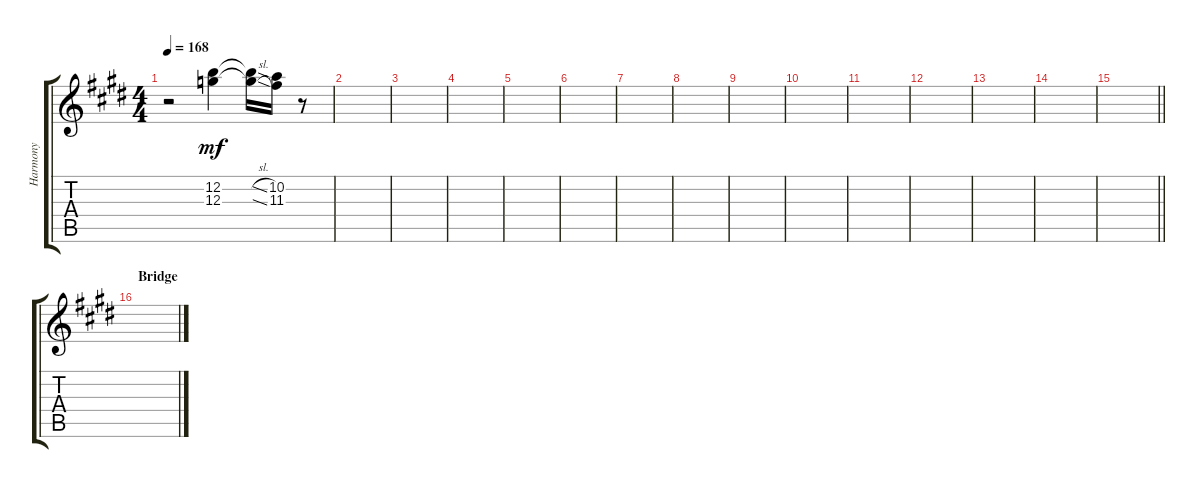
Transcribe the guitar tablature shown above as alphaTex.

\track ("Harmony" "Harmony") {instrument overdrivenguitar}
\staff {score tabs}
\tuning (E4 B3 G3 D3 A2 E2) {hide}
\ts (4 4)
\tempo 168
\clef g2
\ks e
r.2{dy f} (12.2 12.3).4{dy mf} (12.2{sl t} 12.3{sl t}).16 (10.2 11.3).16 r.8 |
|
|
|
|
|
|
|
|
|
|
|
|
|
\barLineRight lightlight
|
\section ("" "Bridge")
